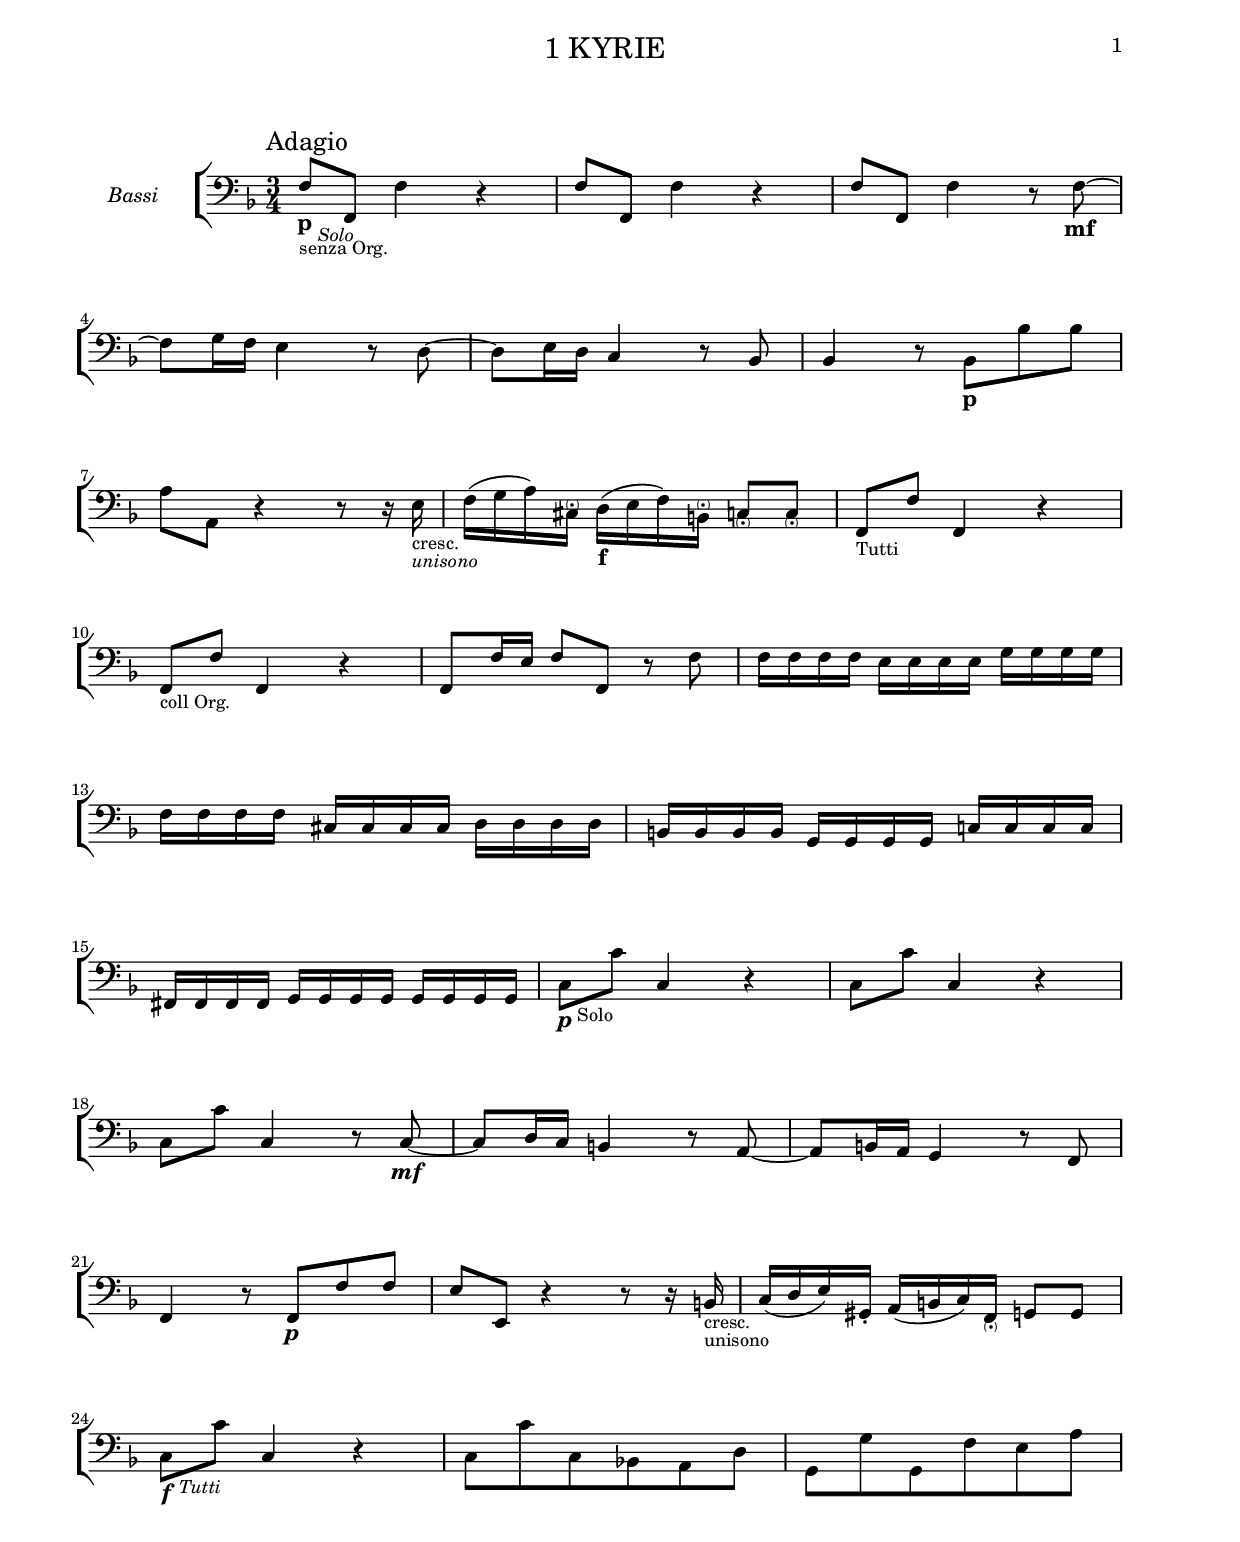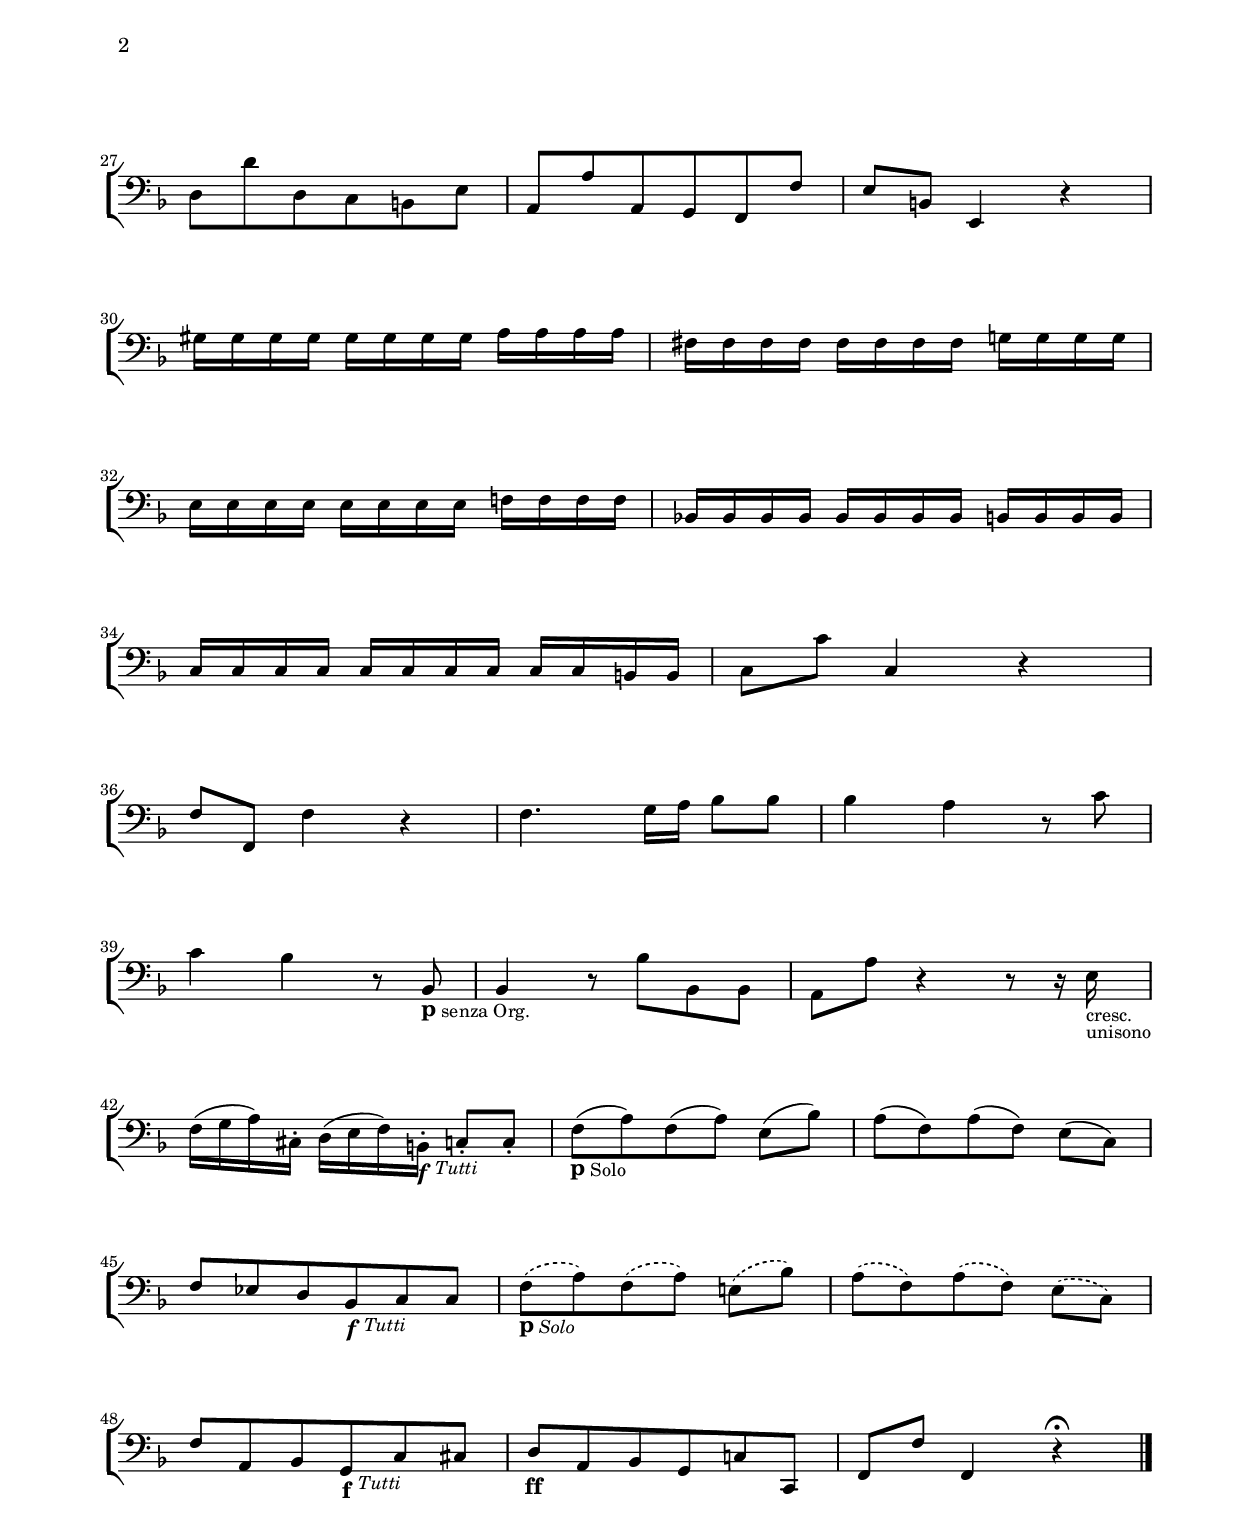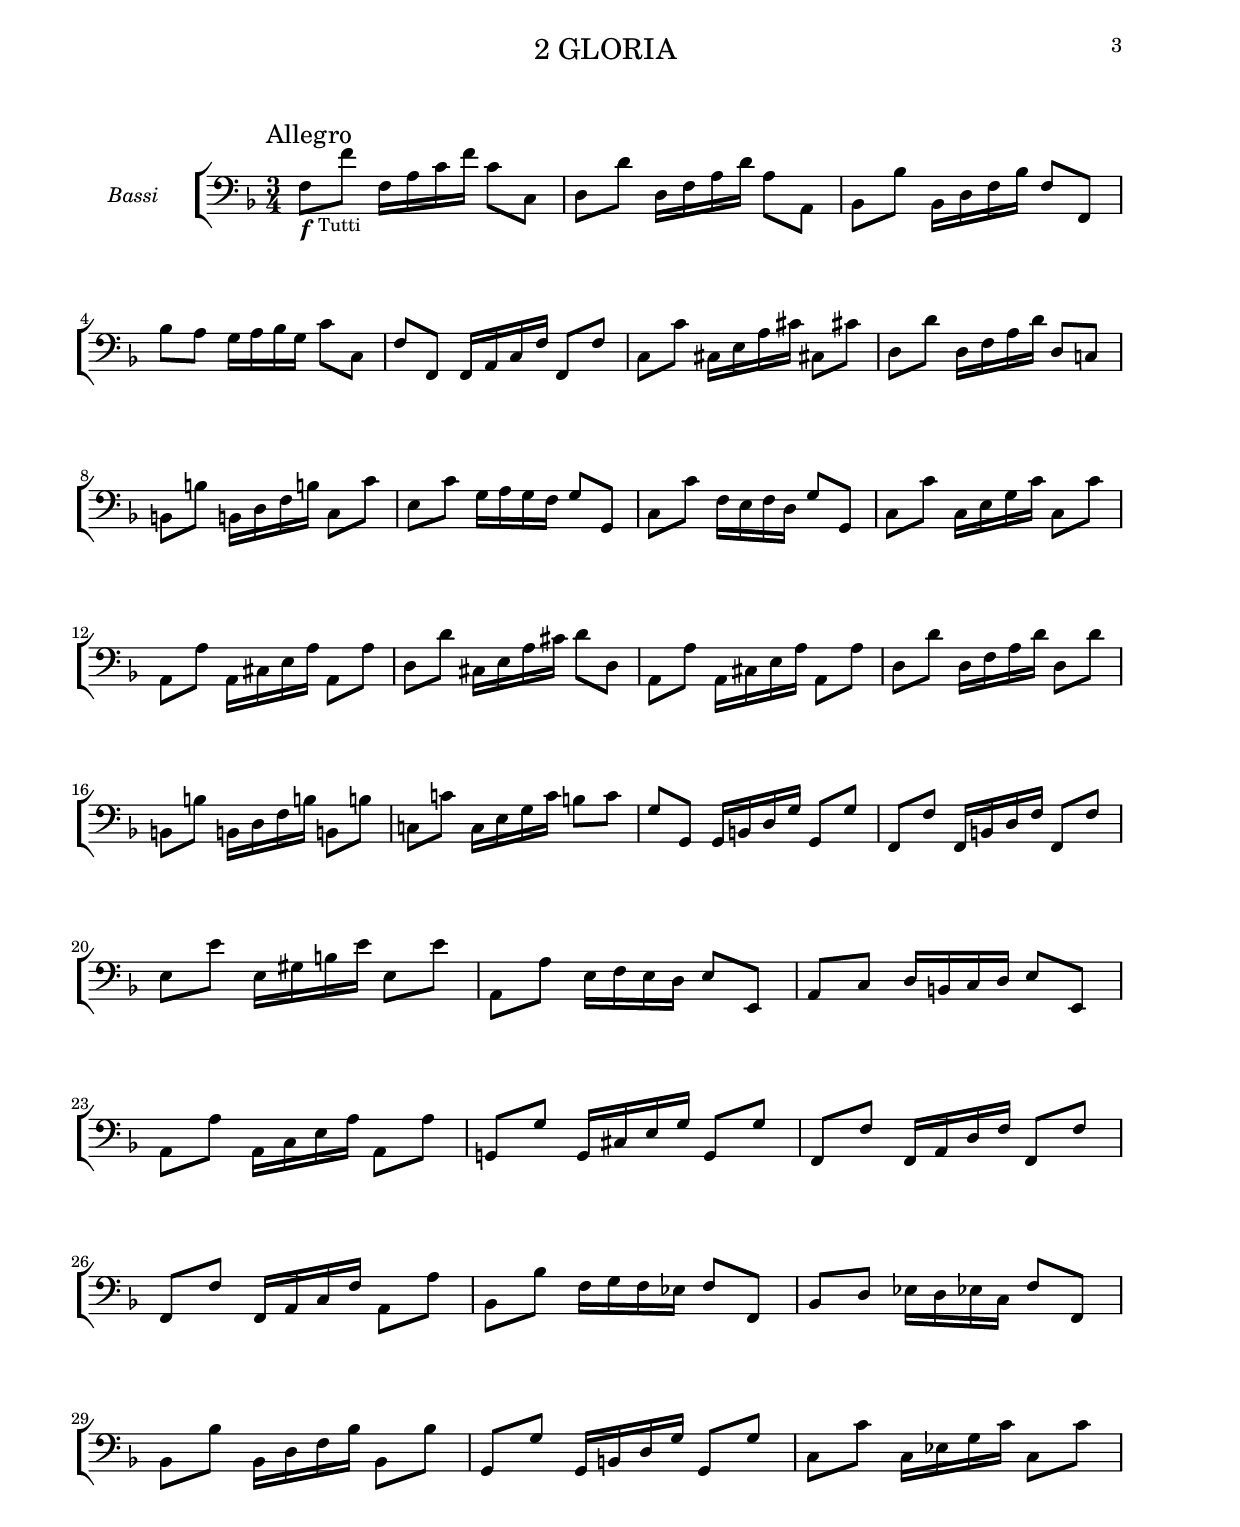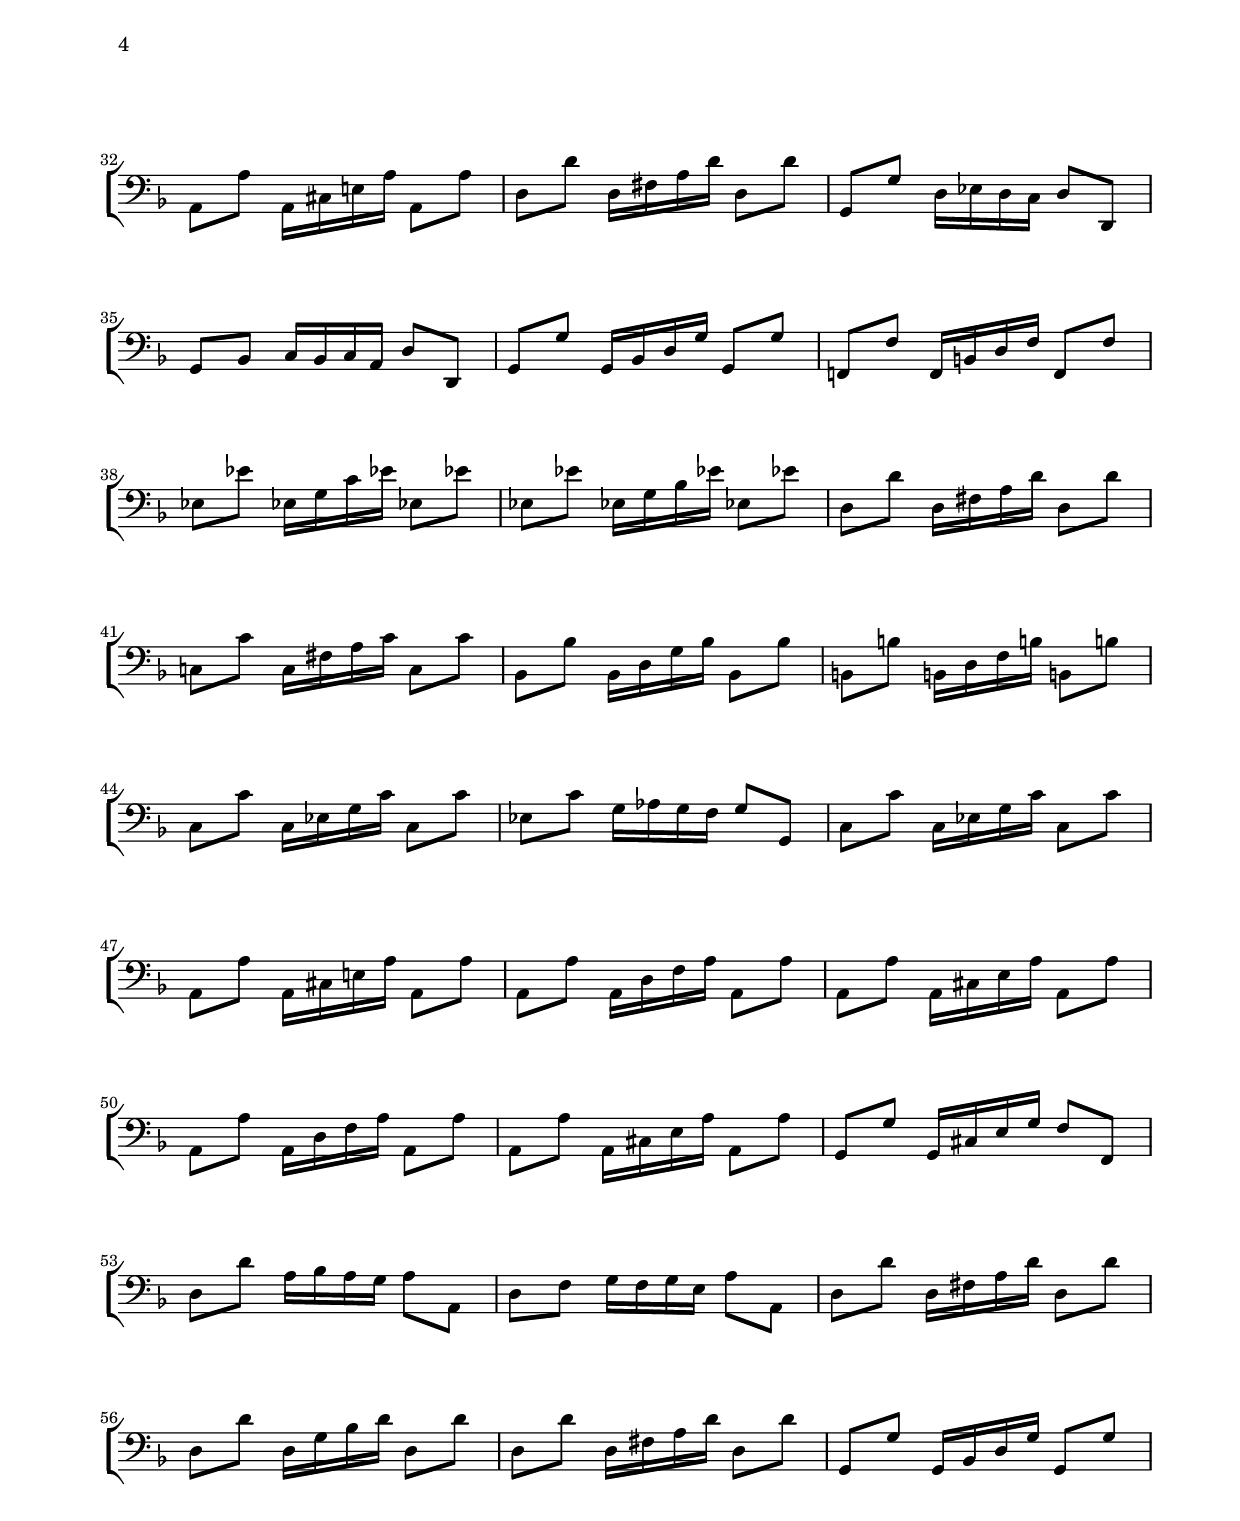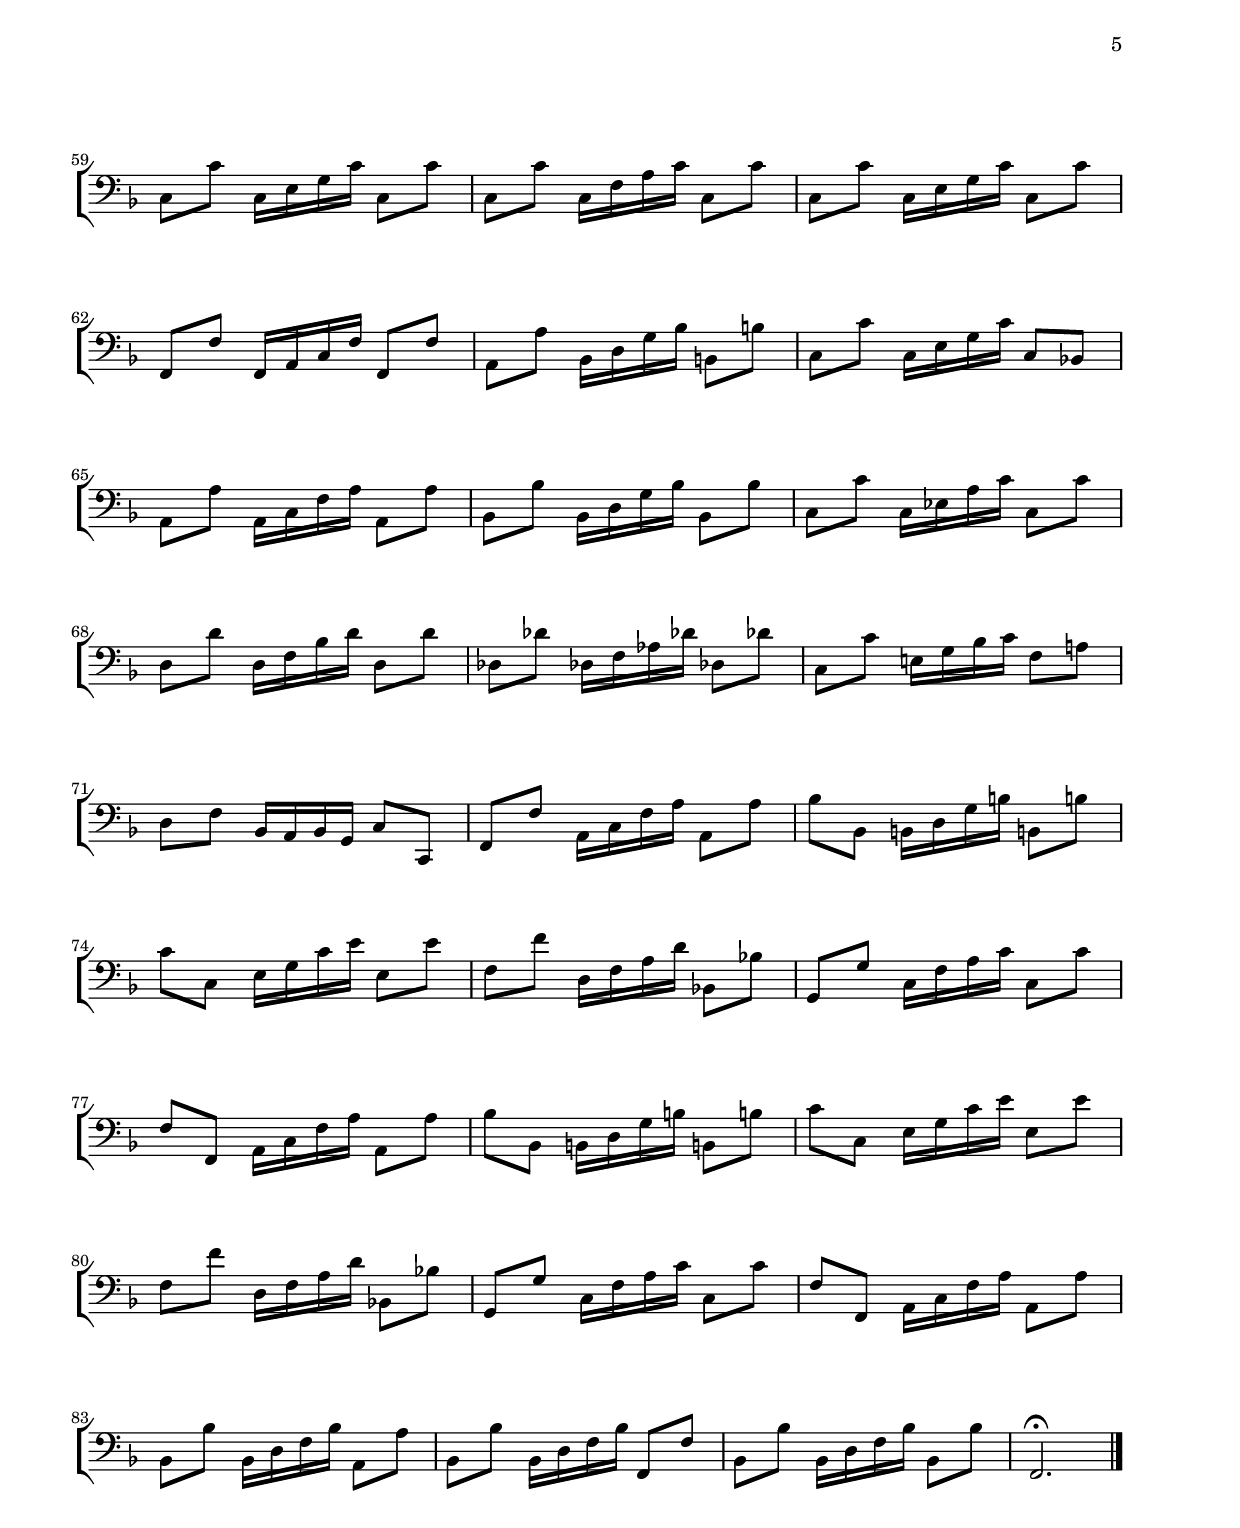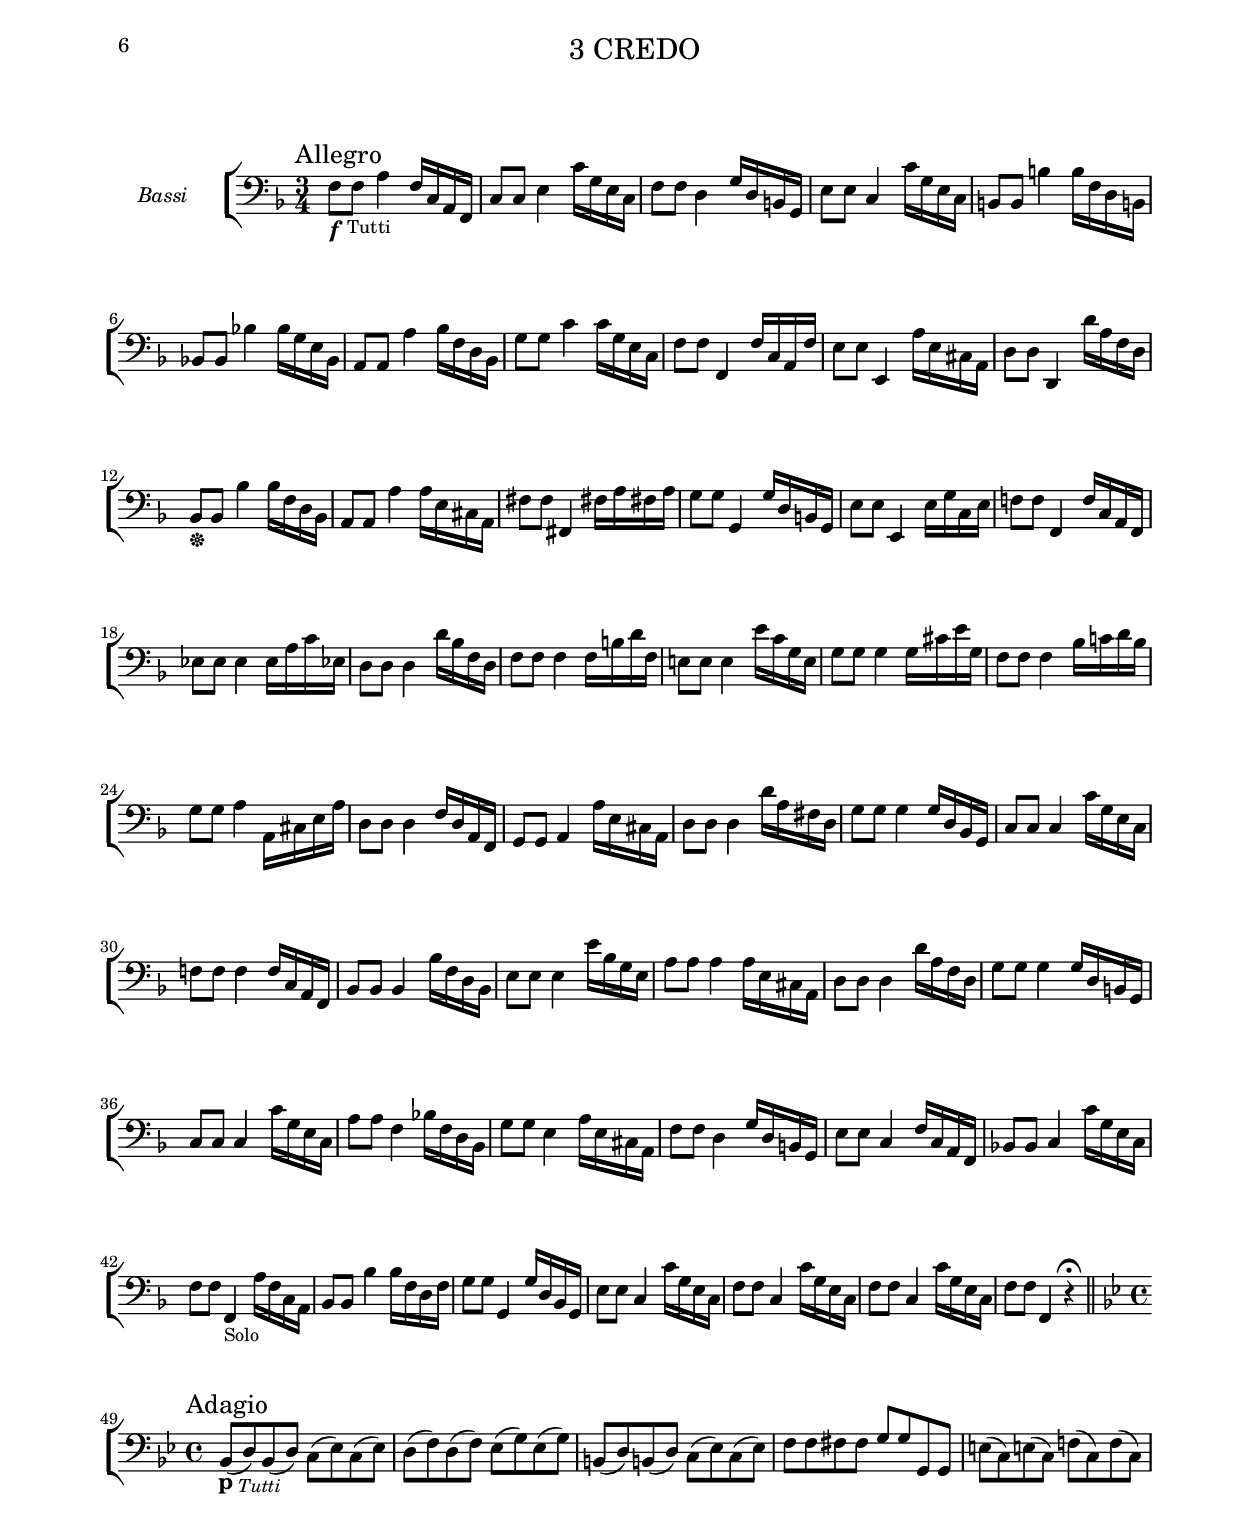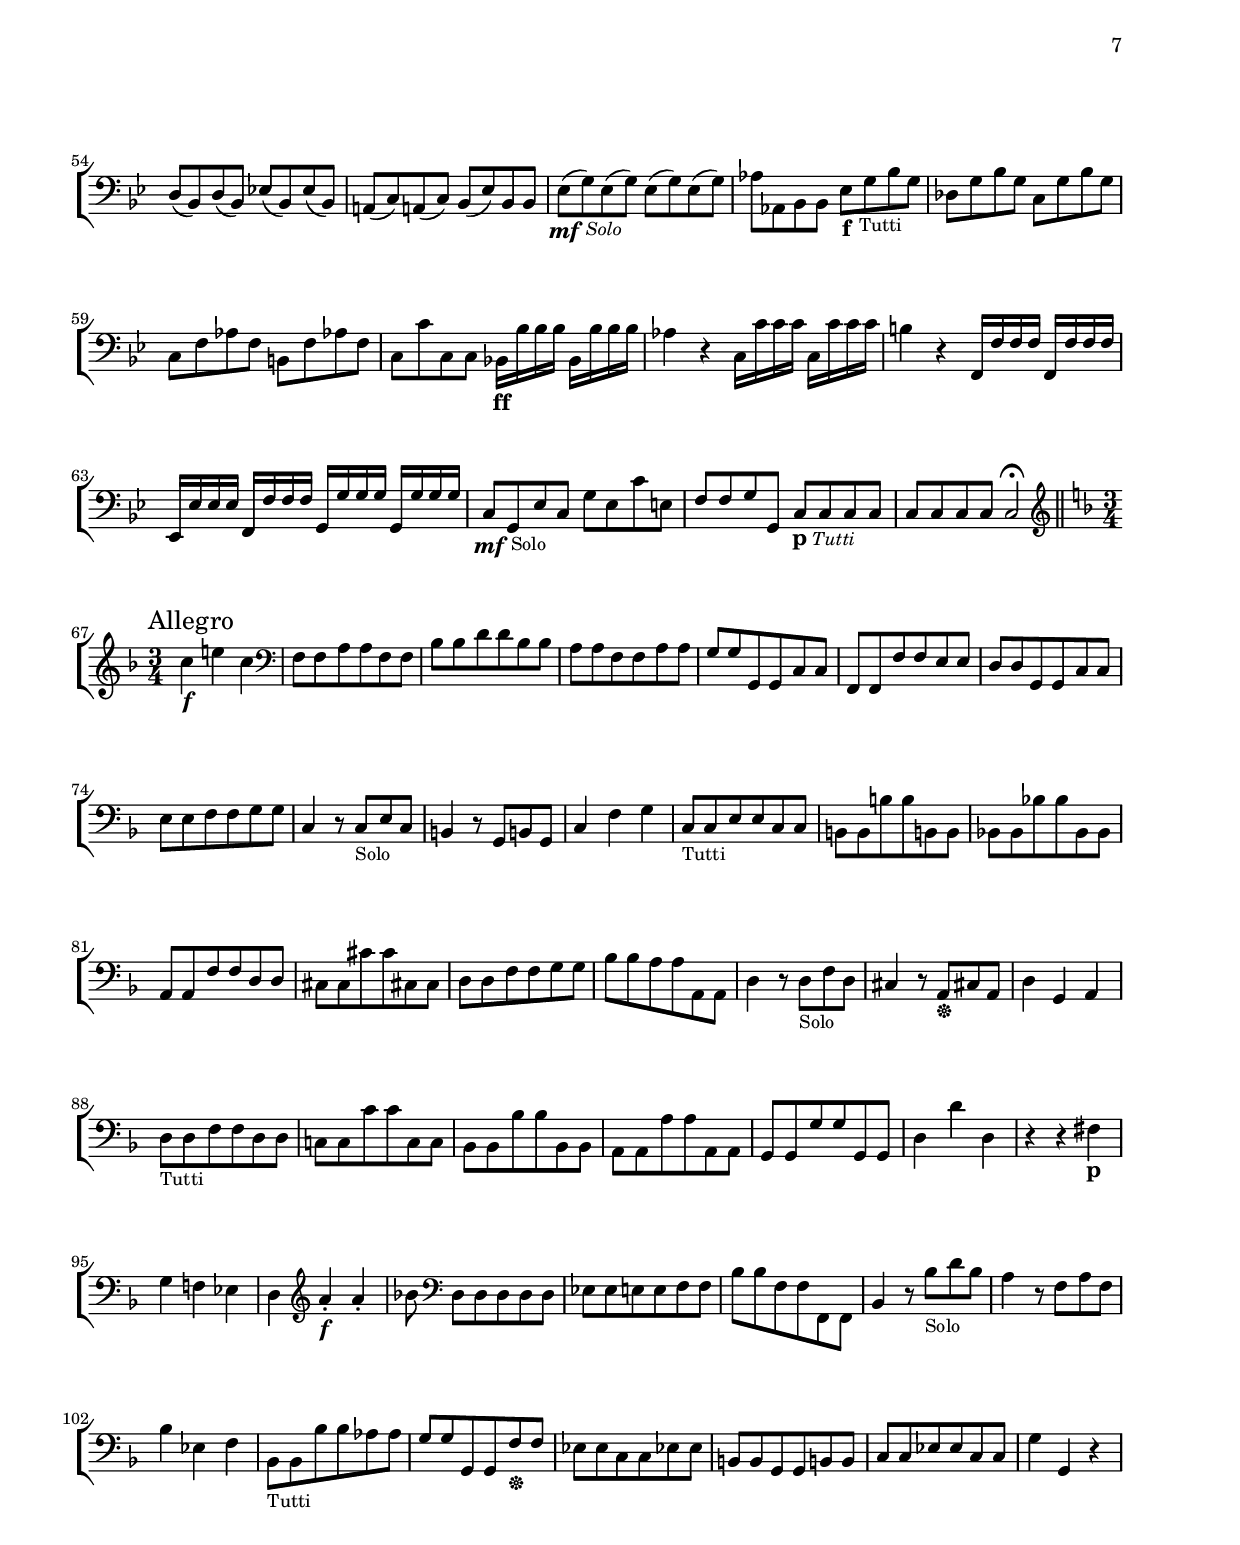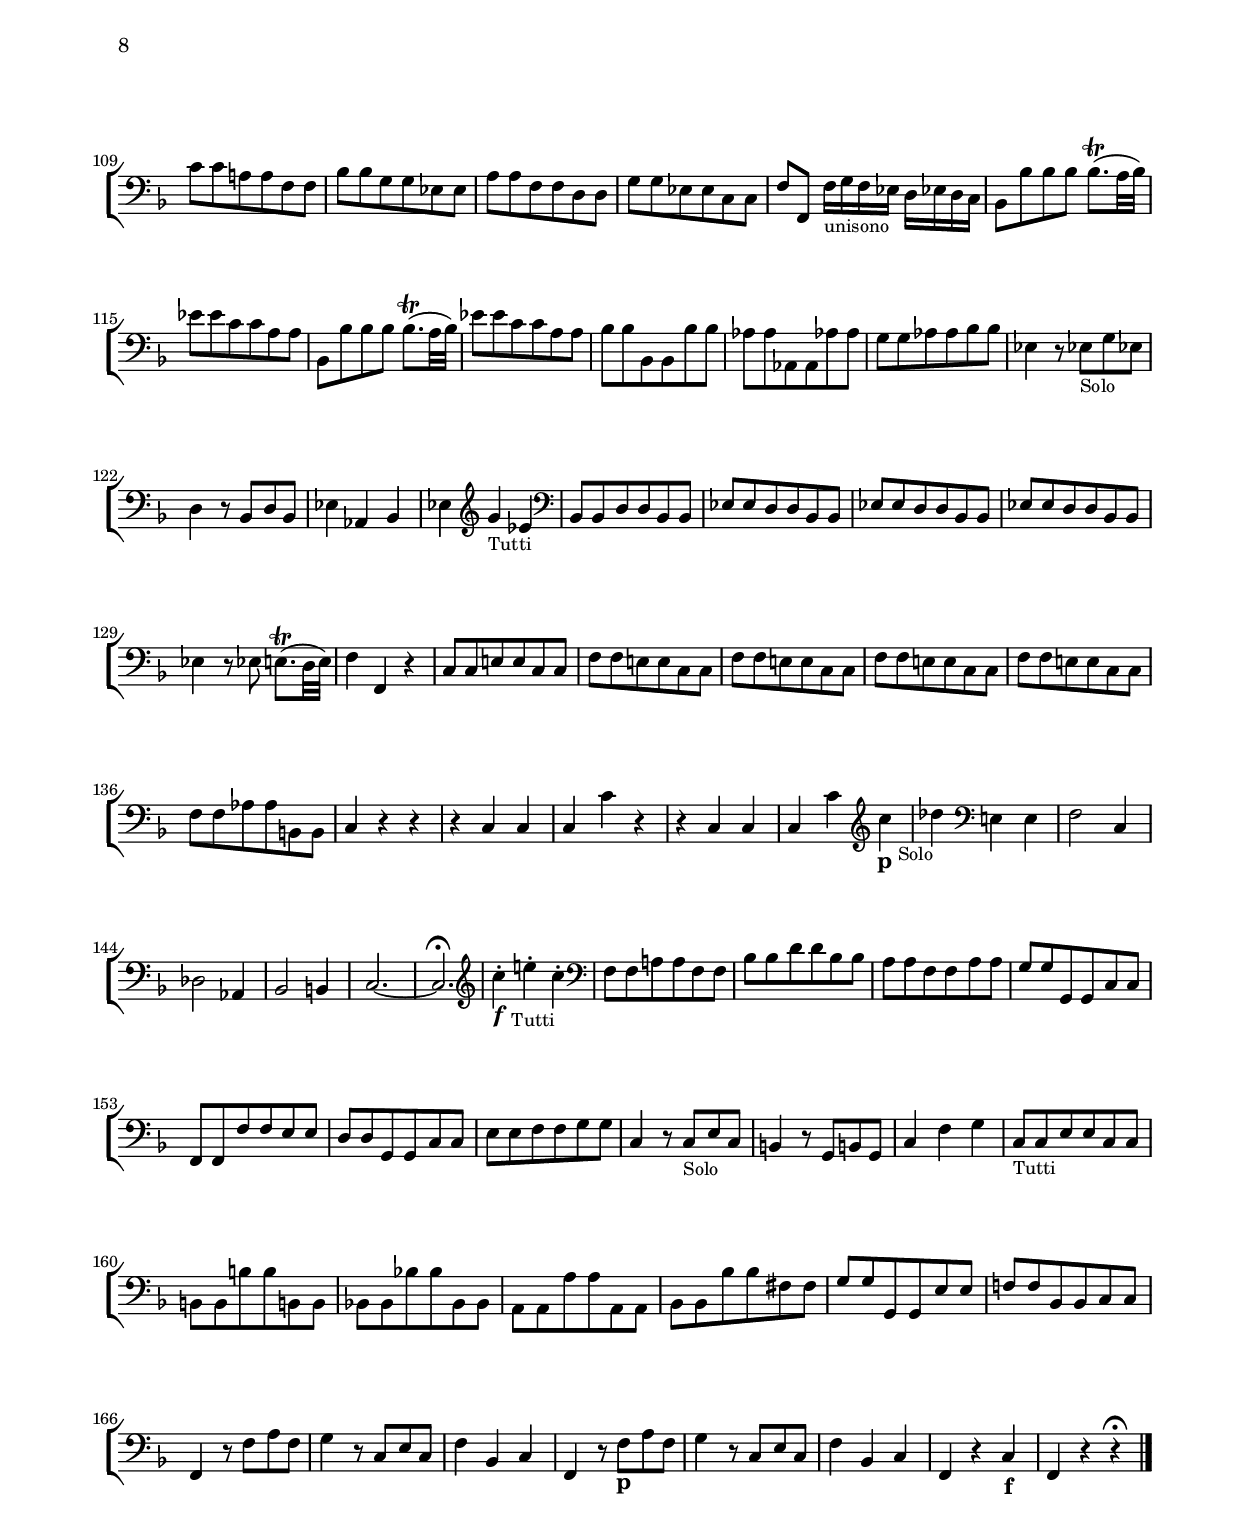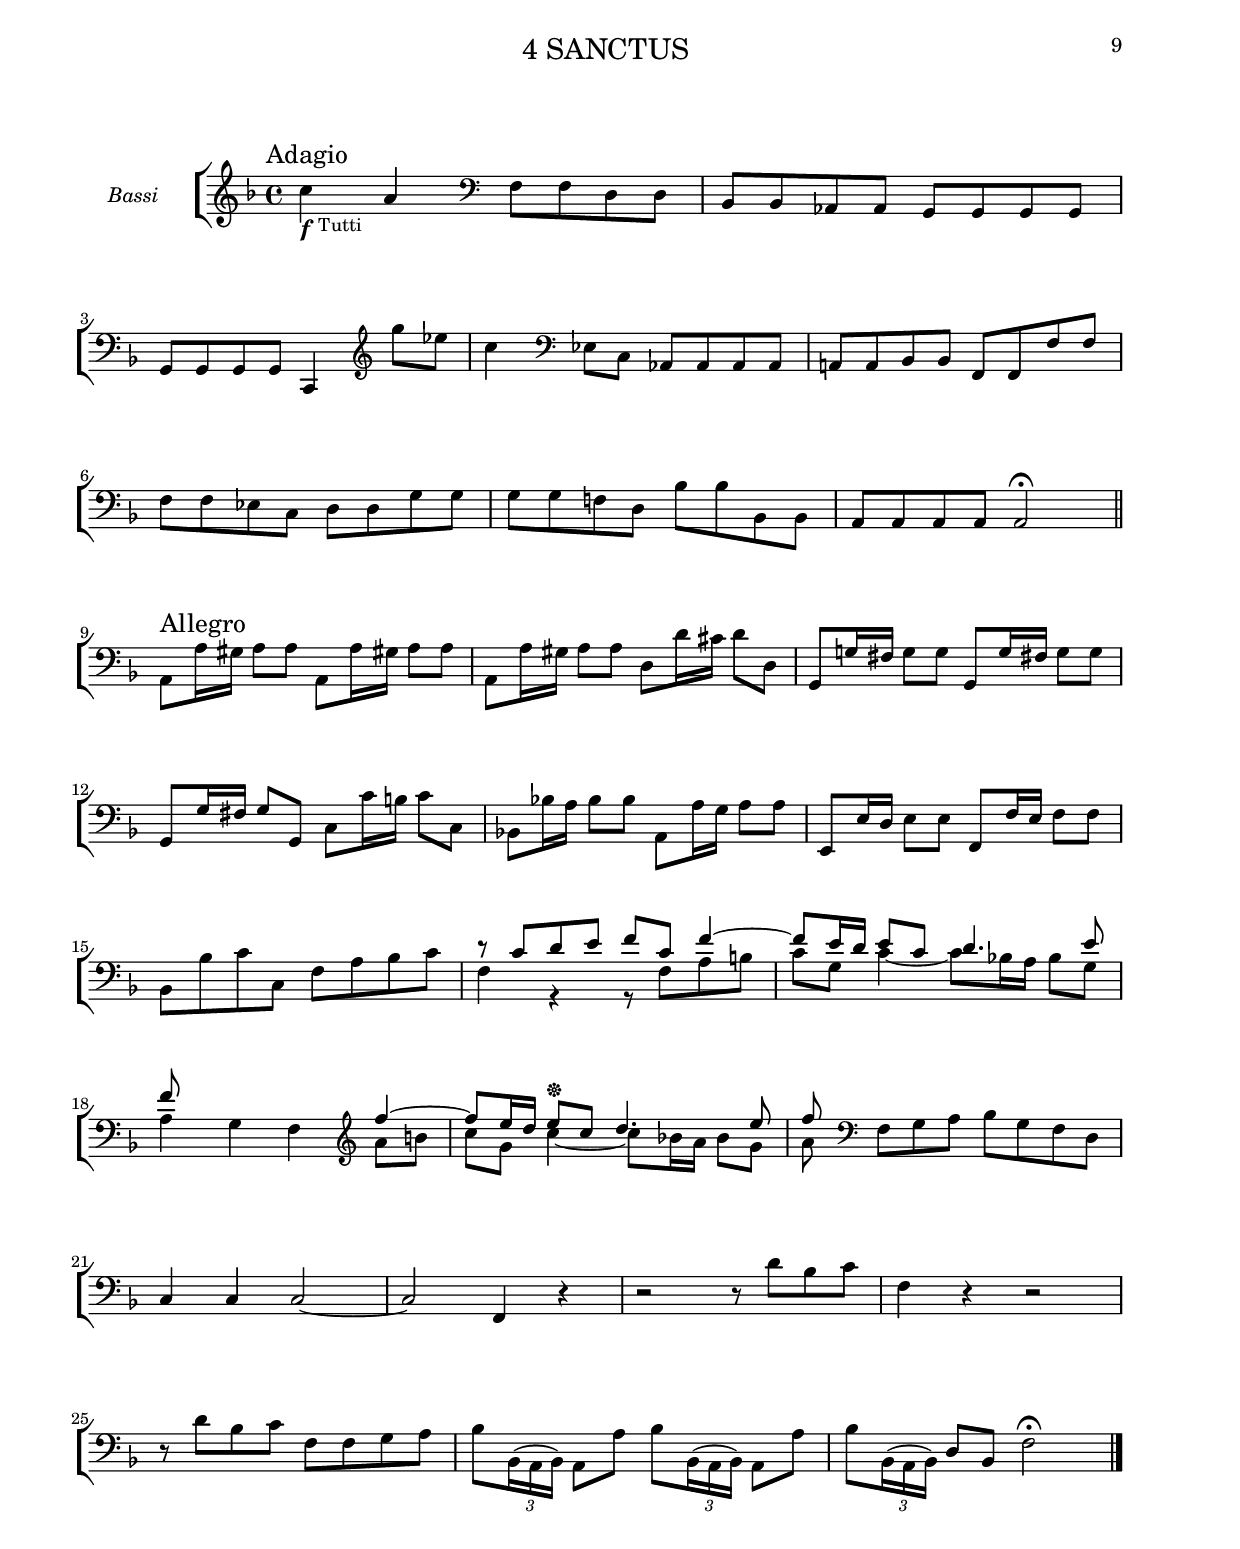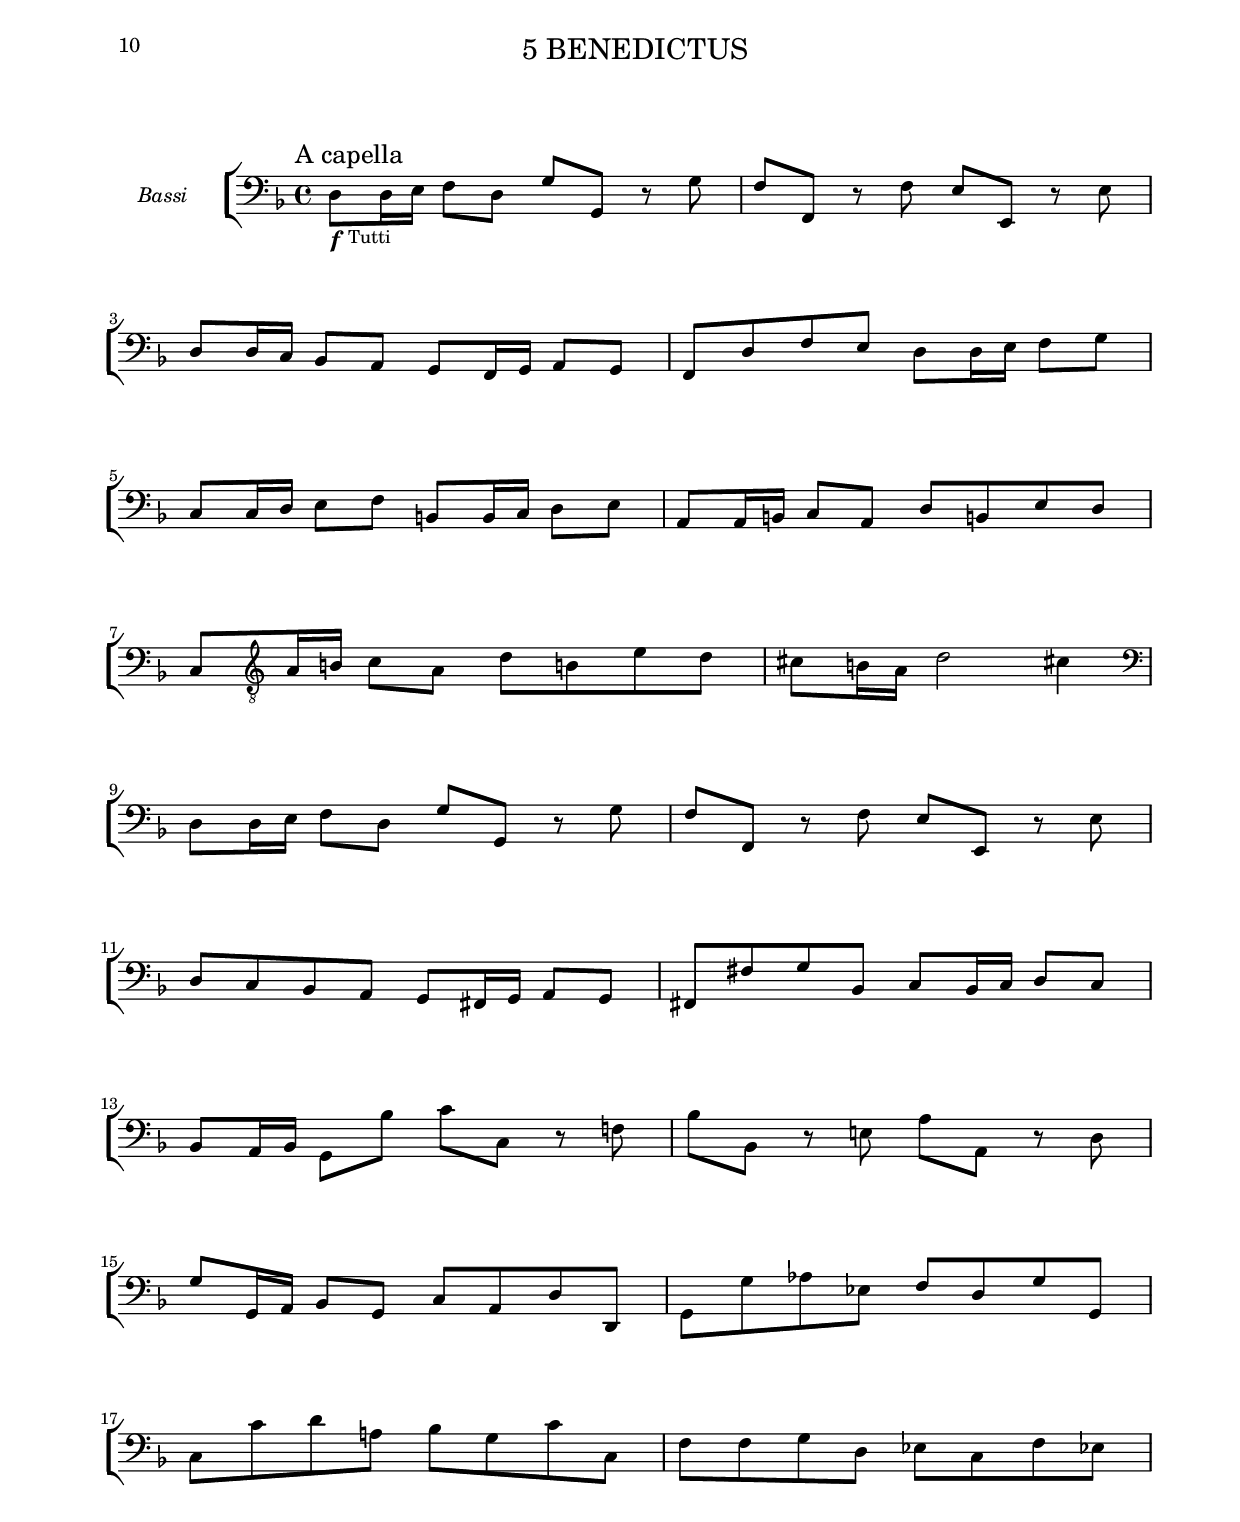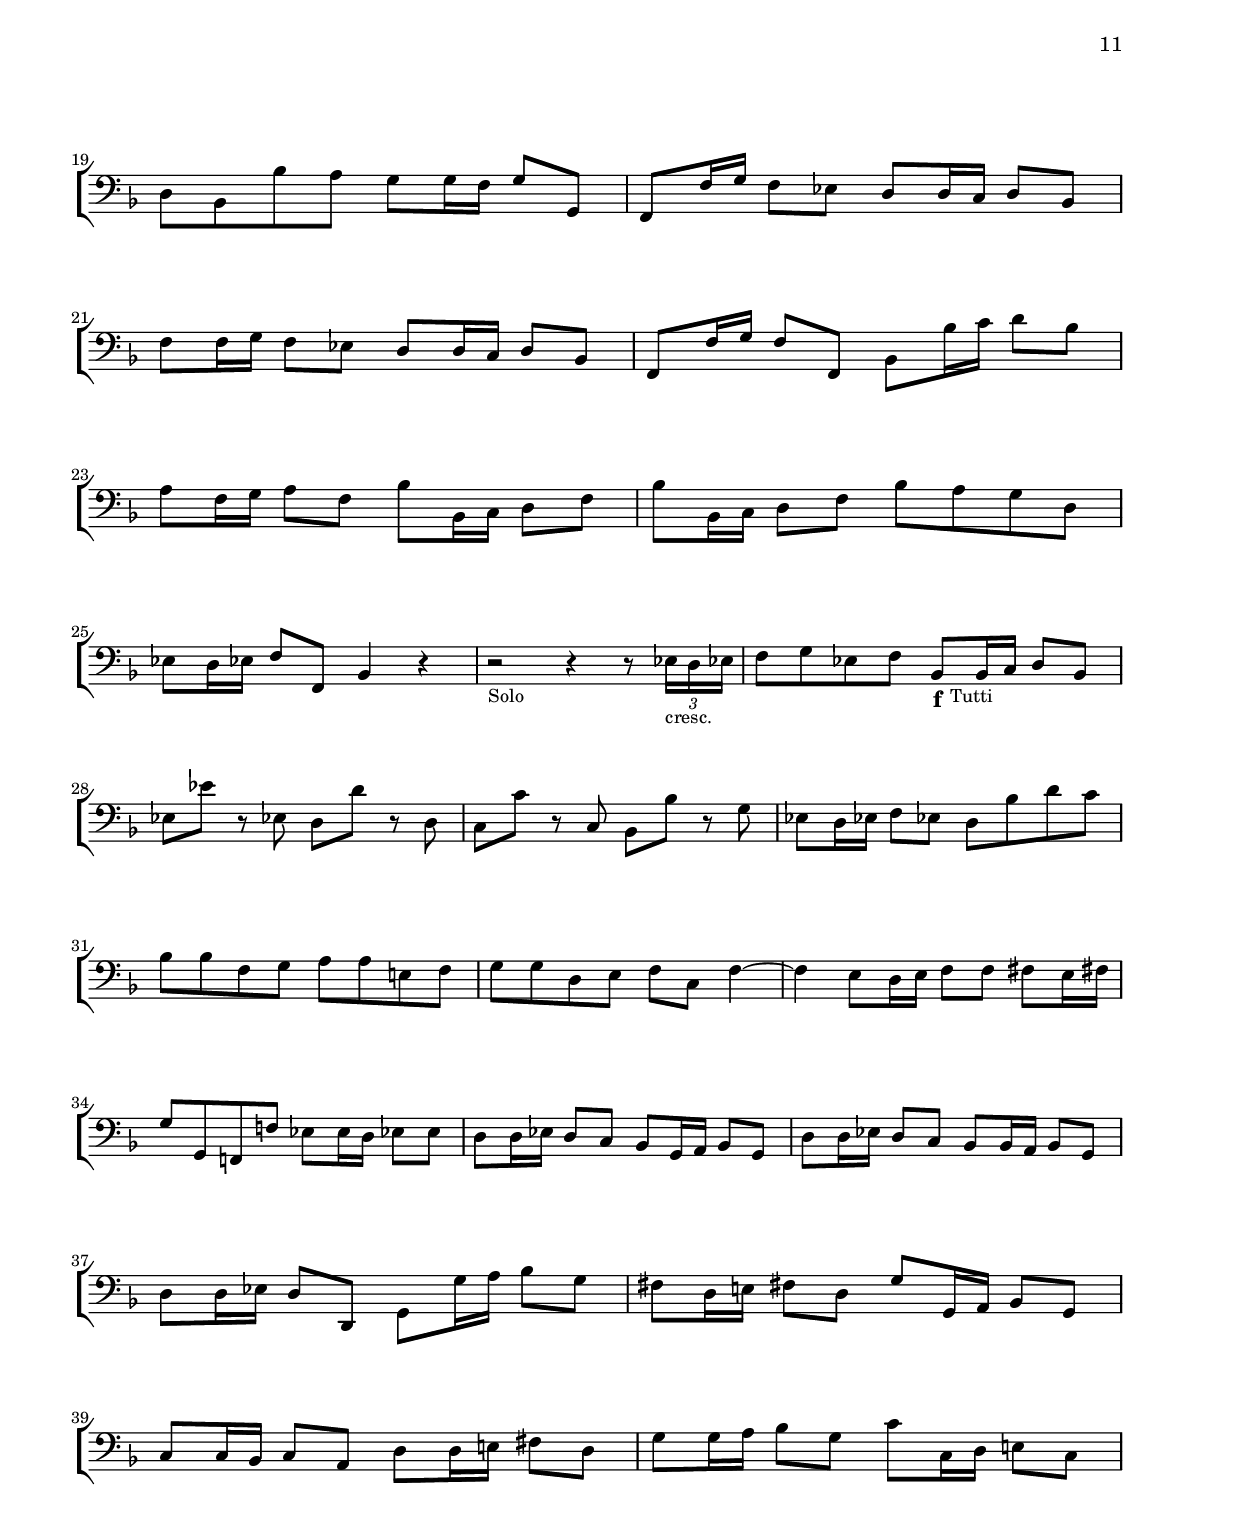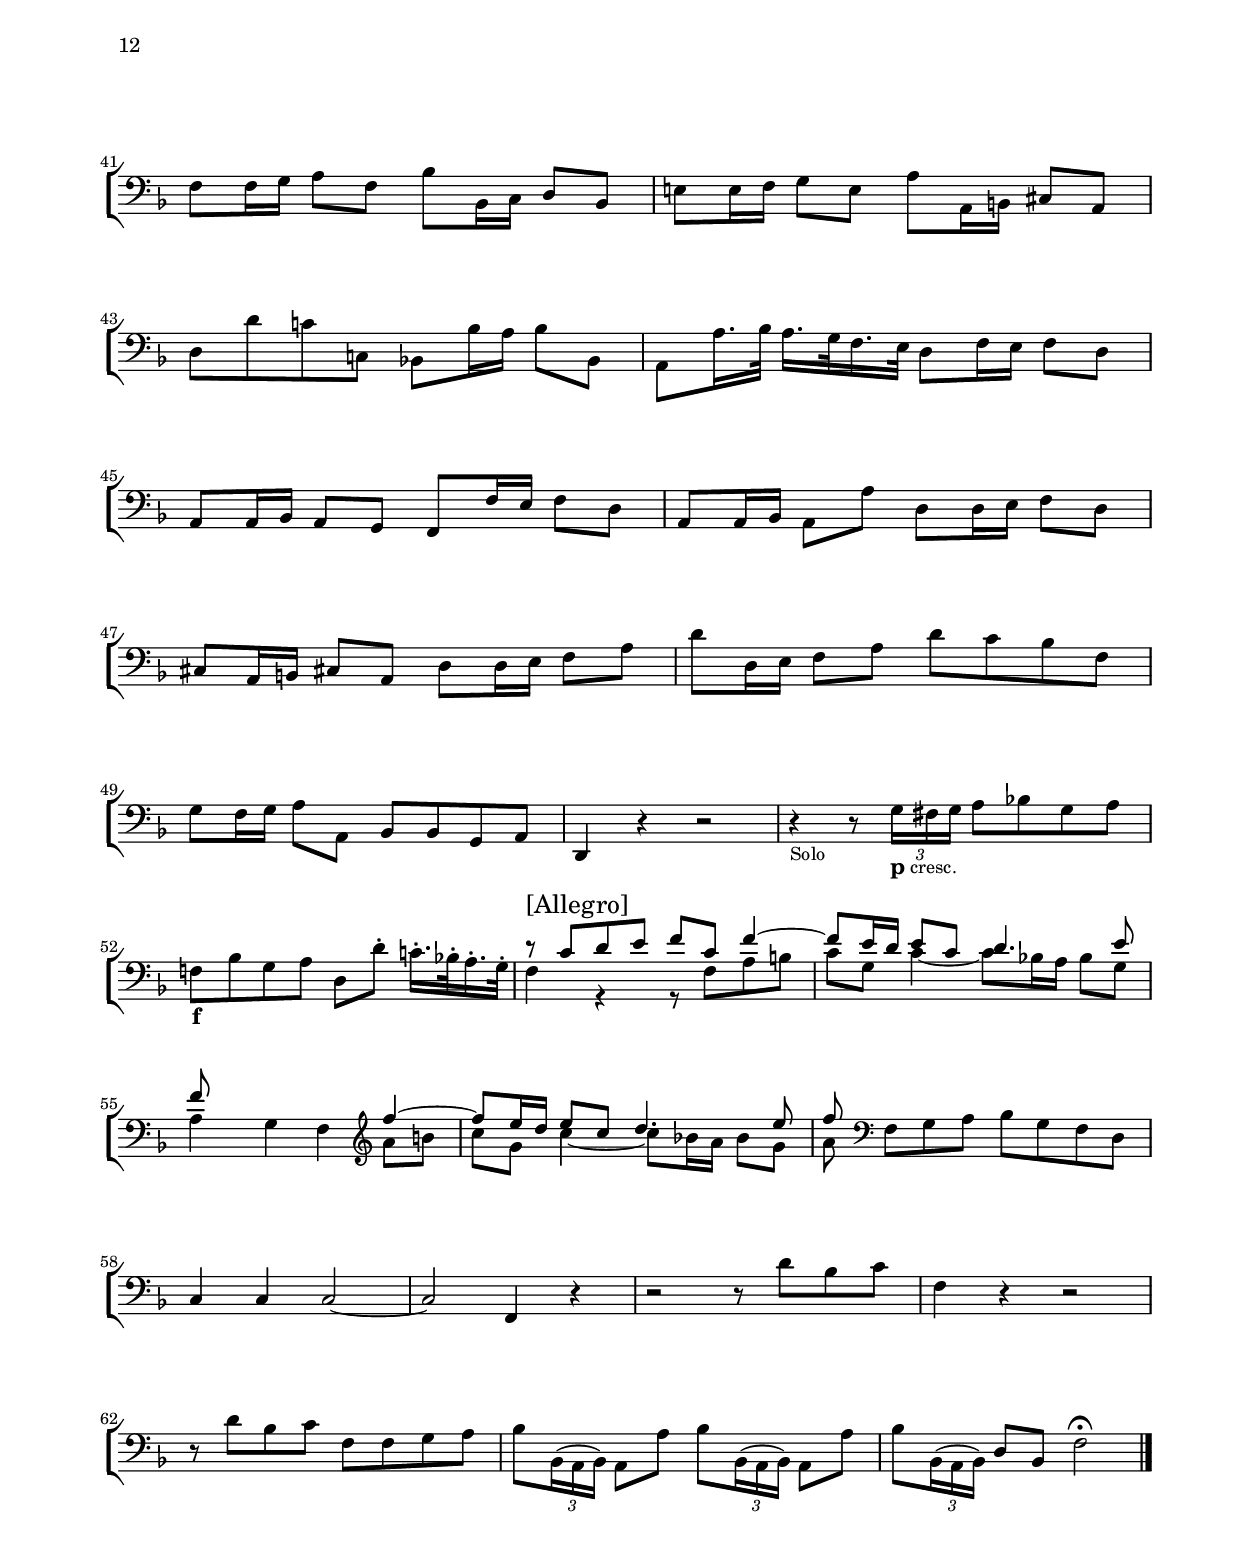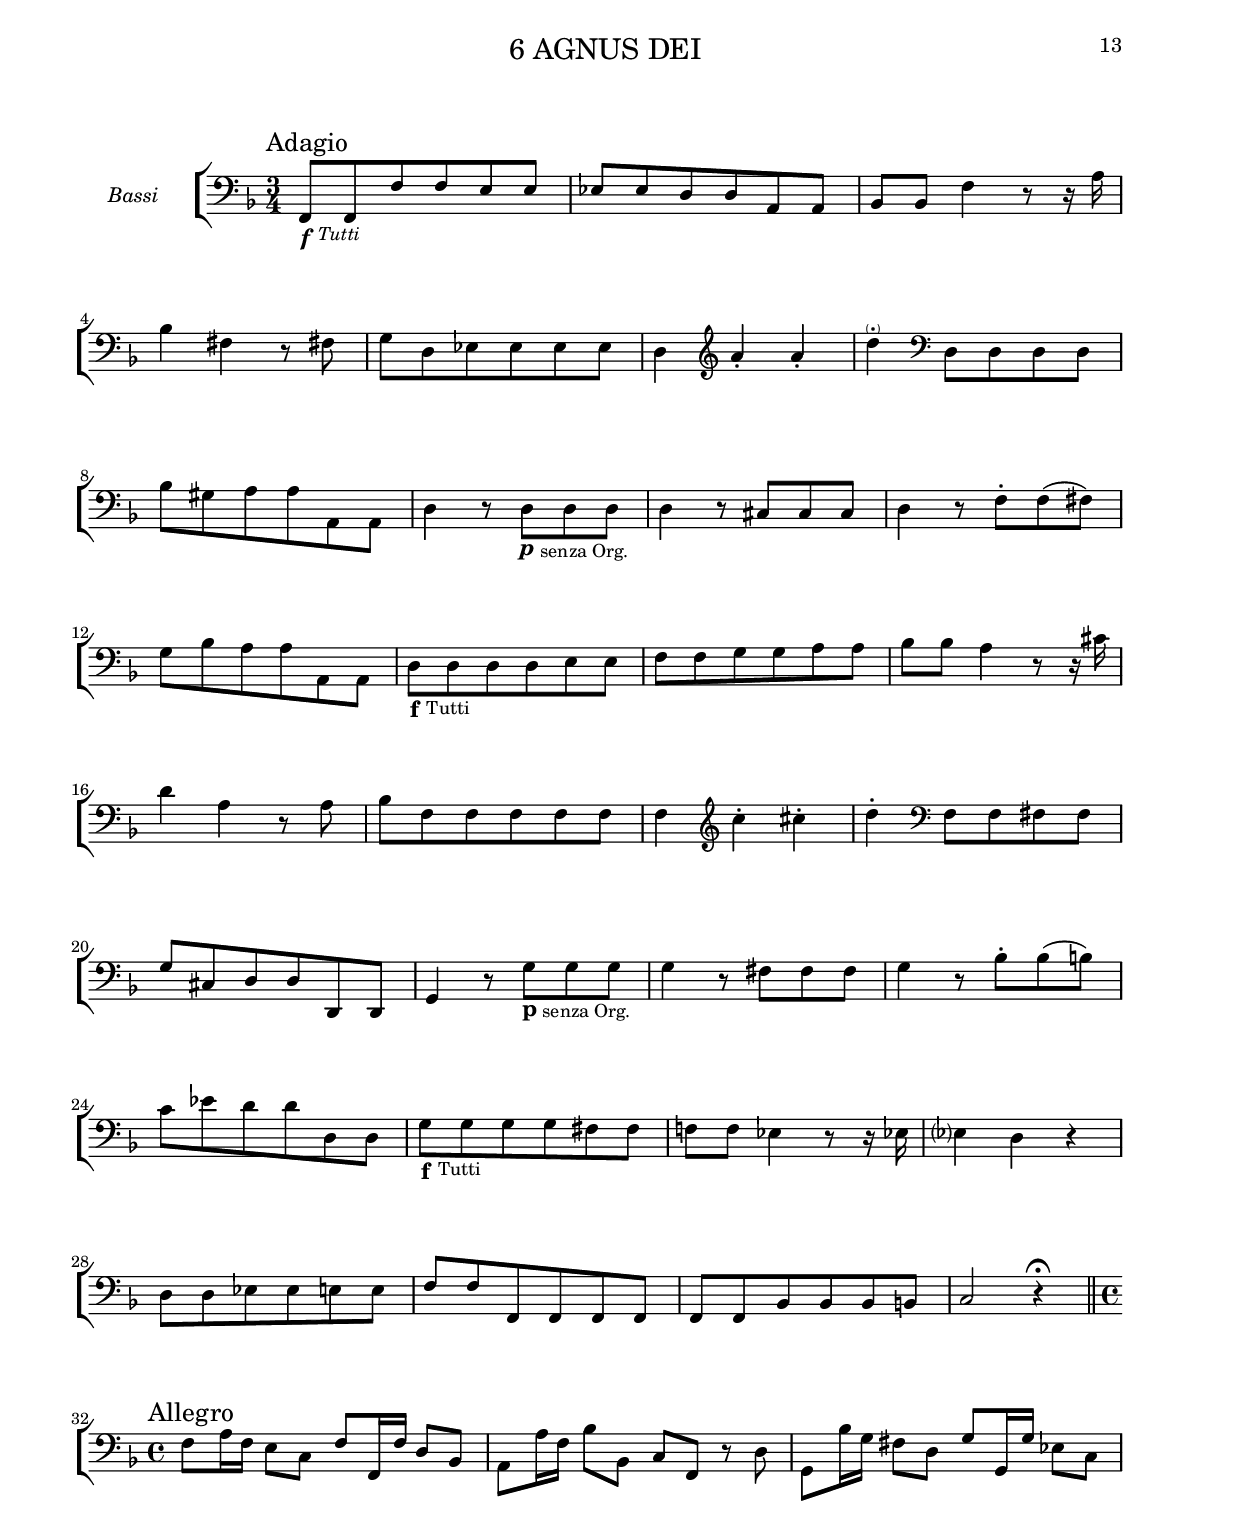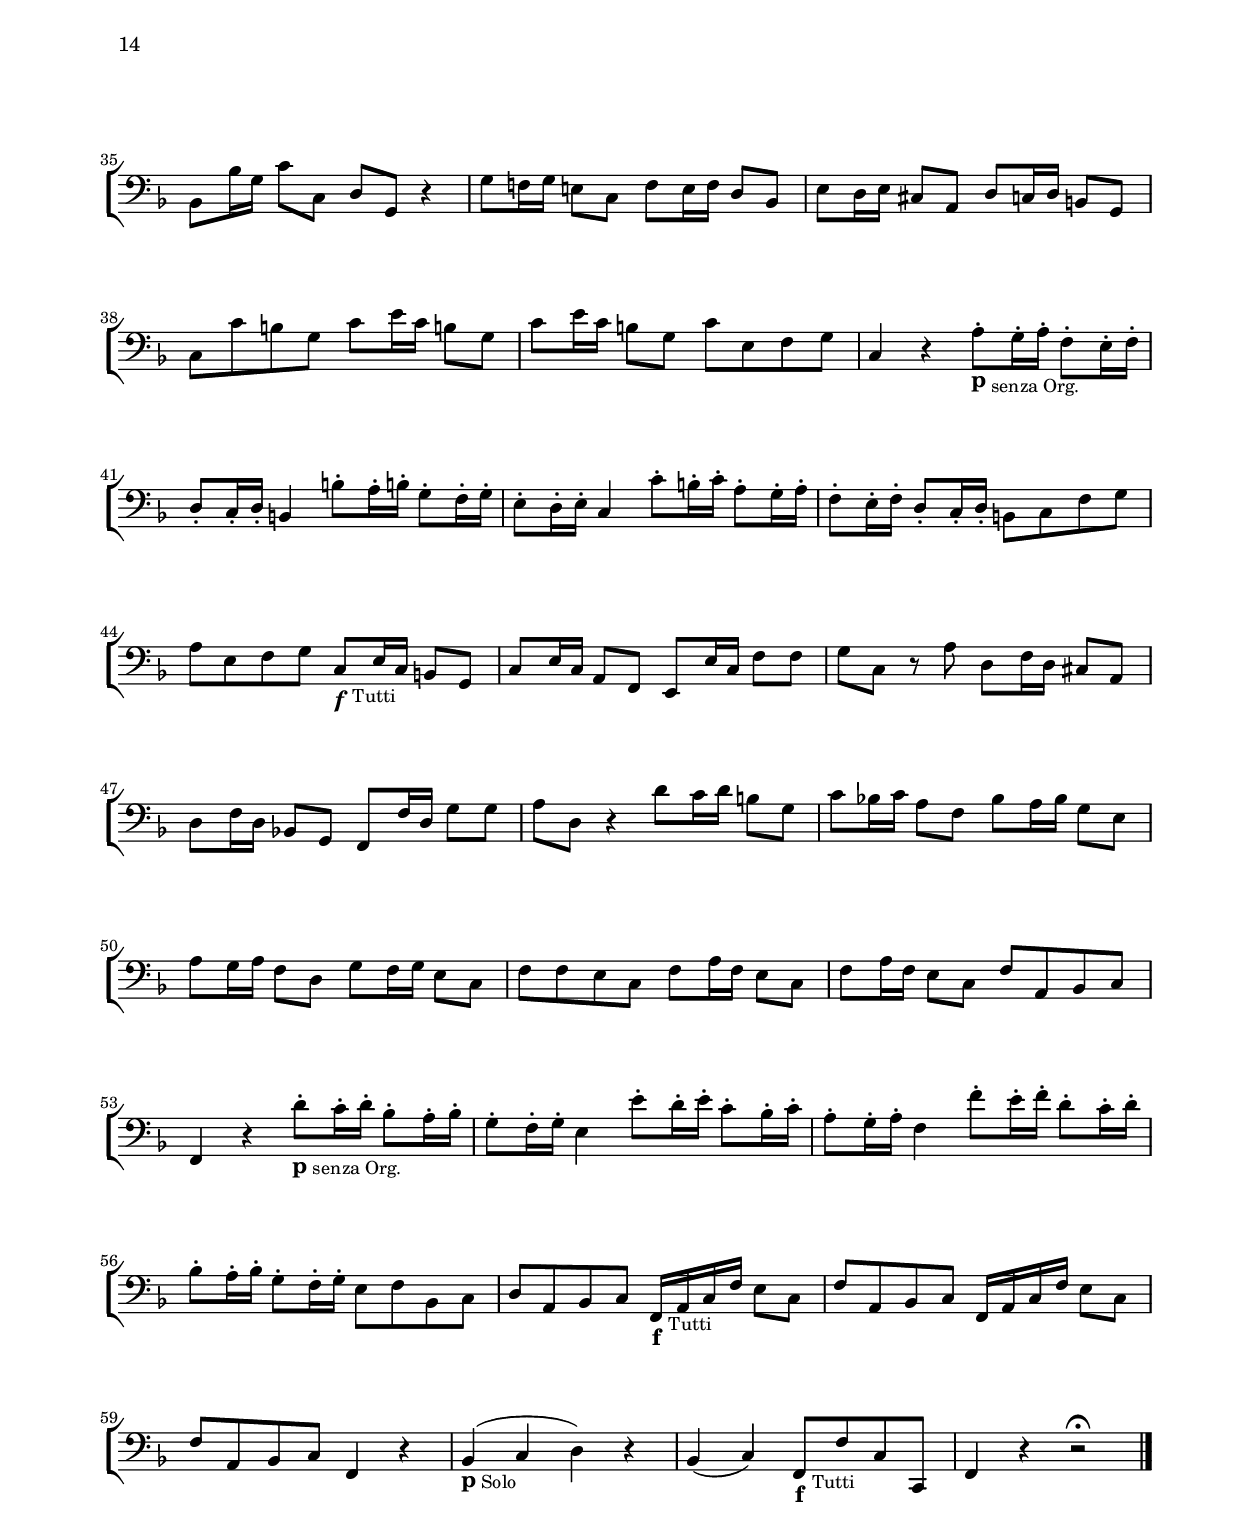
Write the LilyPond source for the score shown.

% (c) 2019 by Wolfgang Esser-Skala.
% This file is licensed under the Creative Commons Attribution-NonCommercial-ShareAlike 4.0 International License.
% To view a copy of this license, visit http://creativecommons.org/licenses/by-nc-sa/4.0/.

\version "2.18.0"

#(ly:set-option 'relative-includes #t)

% \include "scores/s_missa.ly"

% \include "parts/p_trb.ly"
% \include "parts/p_vl1.ly"
% \include "parts/p_vl2.ly"
% \include "parts/p_coro.ly"
% \include "parts/p_org.ly"
% (c) 2018 by Wolfgang Esser-Skala.
% This file is licensed under the Creative Commons Attribution-NonCommercial-ShareAlike 4.0 International License.
% To view a copy of this license, visit http://creativecommons.org/licenses/by-nc-sa/4.0/.

\version "2.18.0"

\include "../definitions.ly"

\paper {
	#(set-paper-size "a4" 'portrait)
	indent = 2\cm
	top-margin = 1.5\cm
	system-separator-markup = ##f
	system-system-spacing =
    #'((basic-distance . 17)
       (minimum-distance . 17)
       (padding . -100)
       (stretchability . 0))
	
	top-system-spacing =
    #'((basic-distance . 17)
       (minimum-distance . 17)
       (padding . -100)
       (stretchability . 0))
	
	top-markup-spacing =
    #'((basic-distance . 0)
       (minimum-distance . 0)
       (padding . -100)
       (stretchability . 0))
		
	markup-system-spacing =
    #'((basic-distance . 17)
       (minimum-distance . 17)
       (padding . -100)
       (stretchability . 0))
	
	last-bottom-spacing =
    #'((basic-distance . 0)
       (minimum-distance . 0)
       (padding . 0)
       (stretchability . 1.0e7))
	
	systems-per-page = #9
}

#(set-global-staff-size 17.82)

\layout {
	\context {
		\Staff
		instrumentName = "Bassi"
	}
}

\book {
	\bookpart {
		\header {
			movement = "1 KYRIE"
		}
		\paper { page-count = #2 }
		\score {
			<<
				\new StaffGroup <<
					\new Staff { \KyrieOrgano }
				>>
			>>
		}
	}
	\bookpart {
		\header {
			movement = "2 GLORIA"
		}
		\score {
			<<
				\new StaffGroup <<
					\new Staff { \GloriaOrgano }
				>>
			>>
		}
	}
	\bookpart {
		\header {
			movement = "3 CREDO"
		}
		\score {
			<<
				\new StaffGroup <<
					\new Staff { \CredoOrgano }
				>>
			>>
		}
	}
	\bookpart {
		\header {
			movement = "4 SANCTUS"
		}
		\score {
			<<
				\new StaffGroup <<
					\new Staff { \SanctusOrgano }
				>>
			>>
		}
	}
	\bookpart {
		\header {
			movement = "5 BENEDICTUS"
		}
		\score {
			<<
				\new StaffGroup <<
					\new Staff { \BenedictusOrgano }
				>>
			>>
		}
	}
	\bookpart {
		\header {
			movement = "6 AGNUS DEI"
		}
		\score {
			<<
				\new StaffGroup <<
					\new Staff { \AgnusDeiOrgano }
				>>
			>>
		}
	}
}
